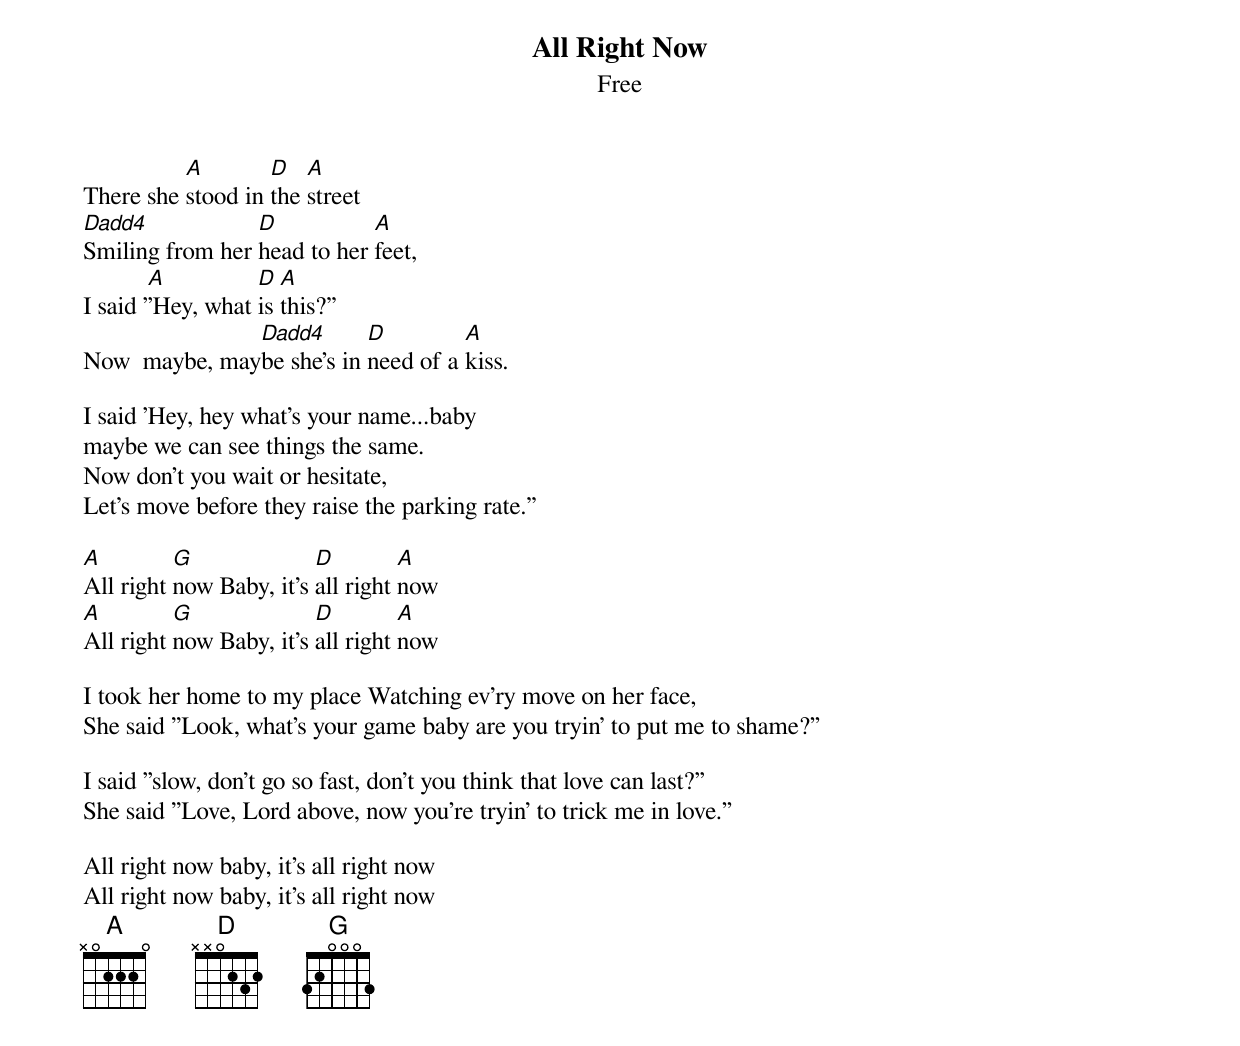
{t:All Right Now}
{st:Free}
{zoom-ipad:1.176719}

There she [A]stood in [D]the [A]street
[Dadd4]Smiling from her [D]head to her [A]feet,
I said '[A]'Hey, what [D]is [A]this?''
Now  maybe, may[Dadd4]be she's in [D]need of a [A]kiss.

I said 'Hey, hey what's your name...baby
maybe we can see things the same.
Now don't you wait or hesitate,
Let's move before they raise the parking rate.''

[A]All right [G]now Baby, it's [D]all right [A]now
[A]All right [G]now Baby, it's [D]all right [A]now

I took her home to my place Watching ev'ry move on her face,
She said ''Look, what's your game baby are you tryin' to put me to shame?''

I said ''slow, don't go so fast, don't you think that love can last?''
She said ''Love, Lord above, now you're tryin' to trick me in love.''

All right now baby, it's all right now
All right now baby, it's all right now
